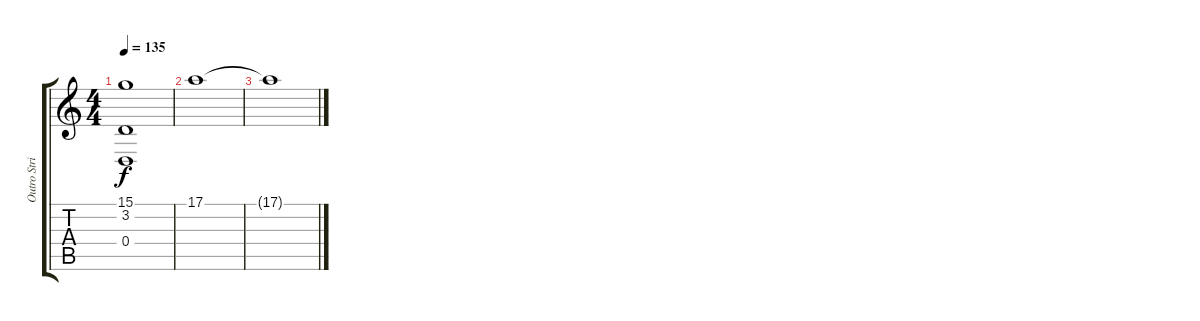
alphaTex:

\track ("Outro Strings" "Outro Stri") {instrument stringensemble2}
\staff {score tabs}
\tuning (E4 B3 G3 D3 A2 E2) {hide}
\ts (4 4)
\tempo 135
\clef g2
\ks c
(15.1 3.2{t} 0.4{t}).1{dy f} |
17.1.1 |
17.1{t}.1
